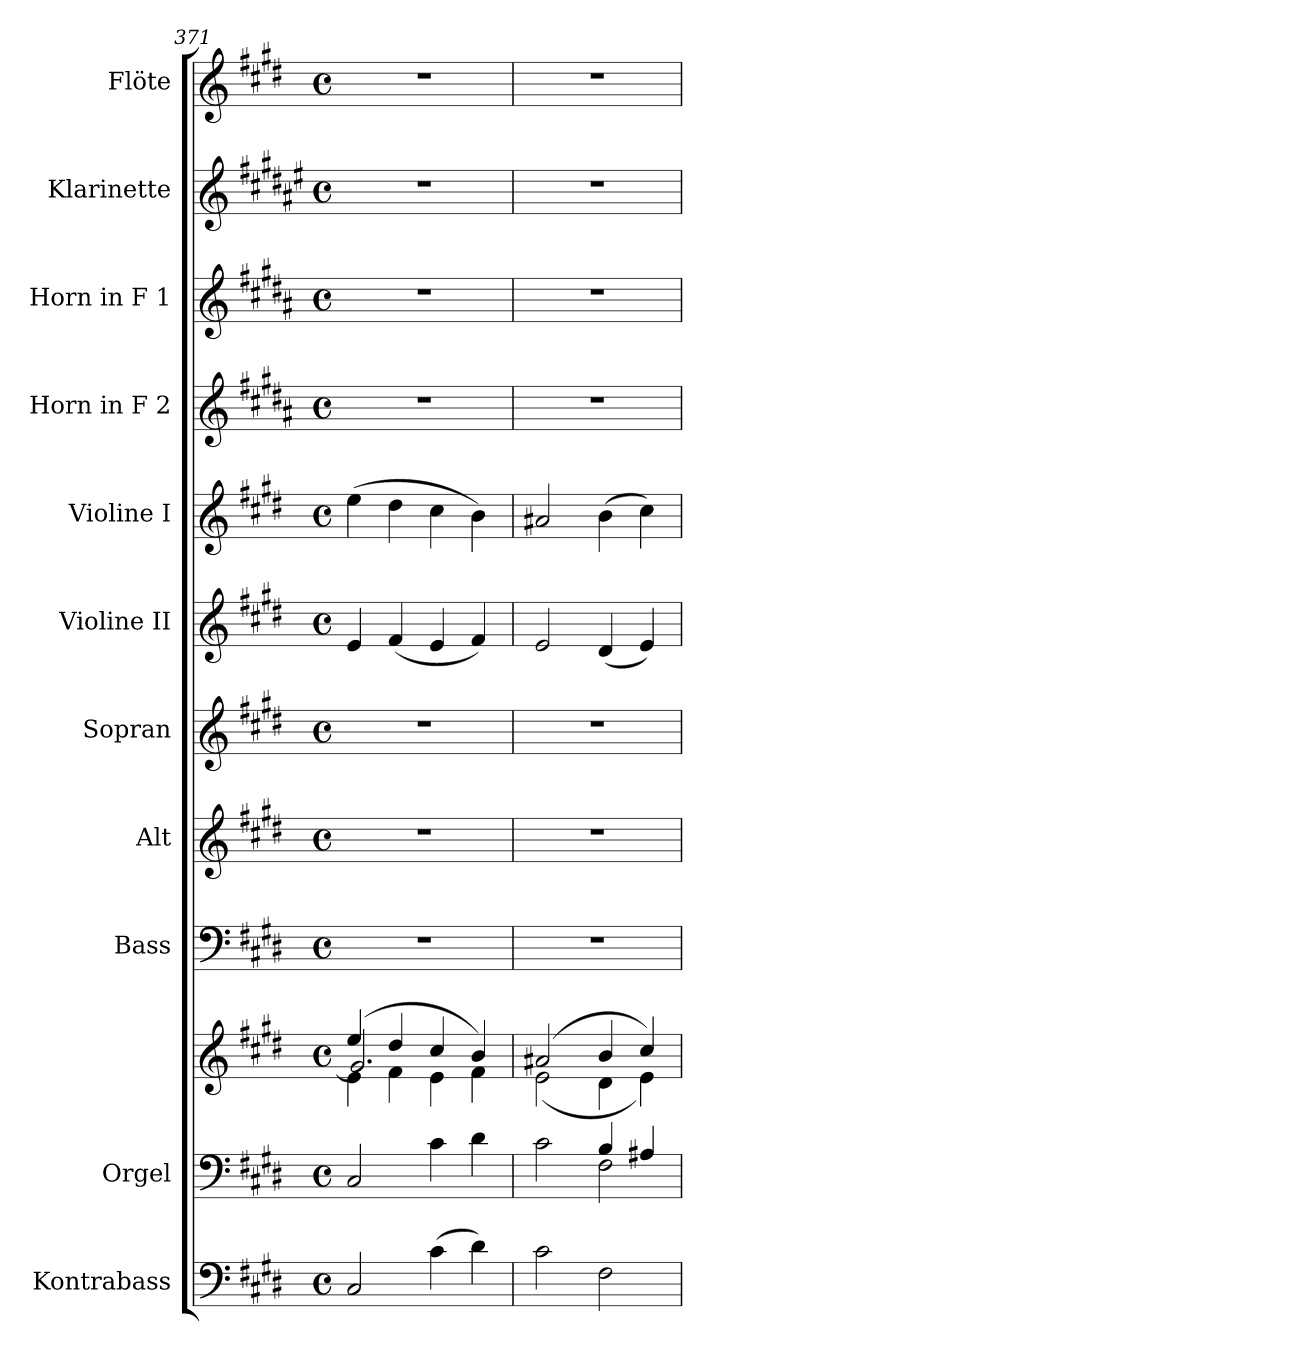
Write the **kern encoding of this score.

**kern	**kern	**kern	**kern	**kern	**kern	**kern	**kern	**kern	**kern	**kern	**kern
*part11	*part10	*part10	*part9	*part8	*part7	*part6	*part5	*part4	*part3	*part2	*part1
*staff12	*staff11	*staff10	*staff9	*staff8	*staff7	*staff6	*staff5	*staff4	*staff3	*staff2	*staff1
*I"Kontrabass	*I"Orgel	*	*I"Bass	*I"Alt	*I"Sopran	*I"Violine II	*I"Violine I	*I"Horn in F 2	*I"Horn in F 1	*I"Klarinette	*I"Flöte
*I'Kb.	*I'Org.	*	*I'B.	*I'A.	*I'S.	*I'Vl. II	*I'Vl. I	*	*	*I'Kl.	*I'Fl.
*clefF4	*clefF4	*clefG2	*clefF4	*clefG2	*clefG2	*clefG2	*clefG2	*clefG2	*clefG2	*clefG2	*clefG2
*ITrd7c12	*	*	*	*	*	*	*	*ITrd4c7	*ITrd4c7	*ITrd1c2	*
*k[f#c#g#d#]	*k[f#c#g#d#]	*k[f#c#g#d#]	*k[f#c#g#d#]	*k[f#c#g#d#]	*k[f#c#g#d#]	*k[f#c#g#d#]	*k[f#c#g#d#]	*k[f#c#g#d#]	*k[f#c#g#d#]	*k[f#c#g#d#]	*k[f#c#g#d#]
*E:	*E:	*E:	*E:	*E:	*E:	*E:	*E:	*E:	*E:	*E:	*E:
*M4/4	*M4/4	*M4/4	*M4/4	*M4/4	*M4/4	*M4/4	*M4/4	*M4/4	*M4/4	*M4/4	*M4/4
*met(c)	*met(c)	*met(c)	*met(c)	*met(c)	*met(c)	*met(c)	*met(c)	*met(c)	*met(c)	*met(c)	*met(c)
=371	=371	=371	=371	=371	=371	=371	=371	=371	=371	=371	=371
*	*	*^	*	*	*	*	*	*	*	*	*
*	*	*	*^	*	*	*	*	*	*	*	*	*
2CC#/	2C#/	(4ee/	4e\	2.g#/]	1r	1r	1r	4e/	(>4ee\	1r	1r	1r	1r
.	.	4dd#/	4f#\	.	.	.	.	(<4f#/	4dd#\	.	.	.	.
(>4C#\	4c#\	4cc#/	4e\	.	.	.	.	4e/	4cc#\	.	.	.	.
4D#\)	4d#\	4b/)	4f#\	4ryy	.	.	.	4f#/)	4b\)	.	.	.	.
*	*	*	*v	*v	*	*	*	*	*	*	*	*	*
!!LO:PB:g=z
=372	=372	=372	=372	=372	=372	=372	=372	=372	=372	=372	=372	=372
*	*^	*	*	*	*	*	*	*	*	*	*	*
2C#\	2ryy	2c#\	(2a#X/	(<2e\	1r	1r	1r	2e/	2a#X/	1r	1r	1r	1r
2FF#\	4B/	2F#\	4b/	4d#\	.	.	.	(<4d#/	(>4b\	.	.	.	.
.	4A#X/	.	4cc#/)	4e\)	.	.	.	4e/)	4cc#\)	.	.	.	.
*	*v	*v	*	*	*	*	*	*	*	*	*	*	*
*	*	*v	*v	*	*	*	*	*	*	*	*	*
=	=	=	=	=	=	=	=	=	=	=	=
*-	*-	*-	*-	*-	*-	*-	*-	*-	*-	*-	*-
